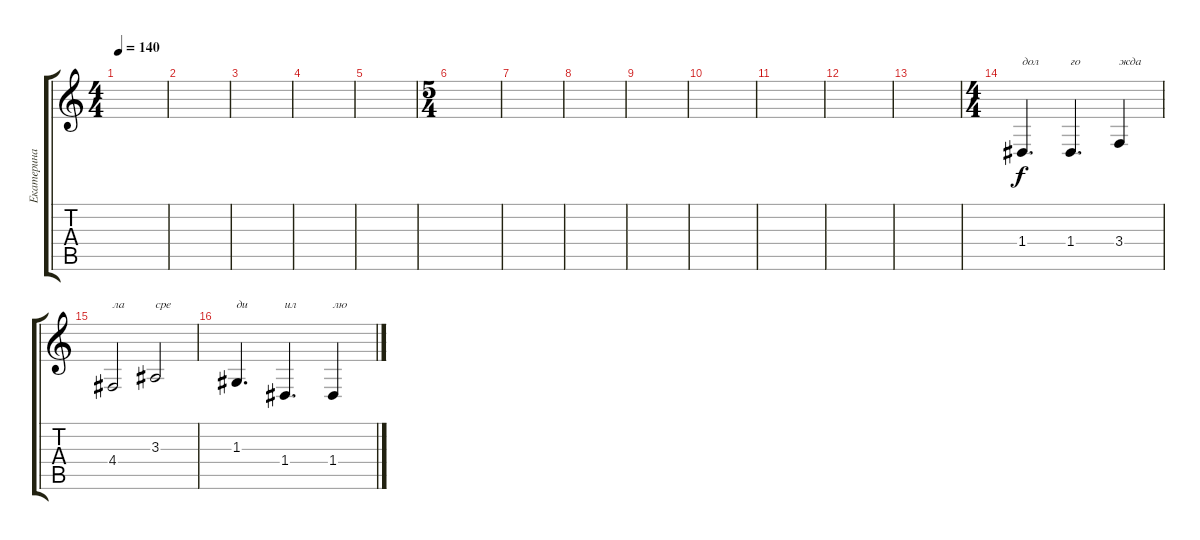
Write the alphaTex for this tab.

\track ("Екатерина Белоброва" "Екатерина ") {instrument tenorsax}
\staff {score tabs}
\tuning (E4 B3 G3 D3 A2 E2) {hide}
\ts (4 4)
\tempo 140
\clef g2
\ks c
|
|
|
|
|
\ts (5 4)
|
|
|
|
|
|
|
|
\ts (4 4)
1.4.4{d txt "дол"} 1.4.4{d txt "го"} 3.4.4{txt "жда"} |
4.4.2{txt "ла"} 3.3.2{txt "сре"} |
1.3.4{d txt "ди"} 1.4.4{d txt "ил"} 1.4.4{txt "лю"}
